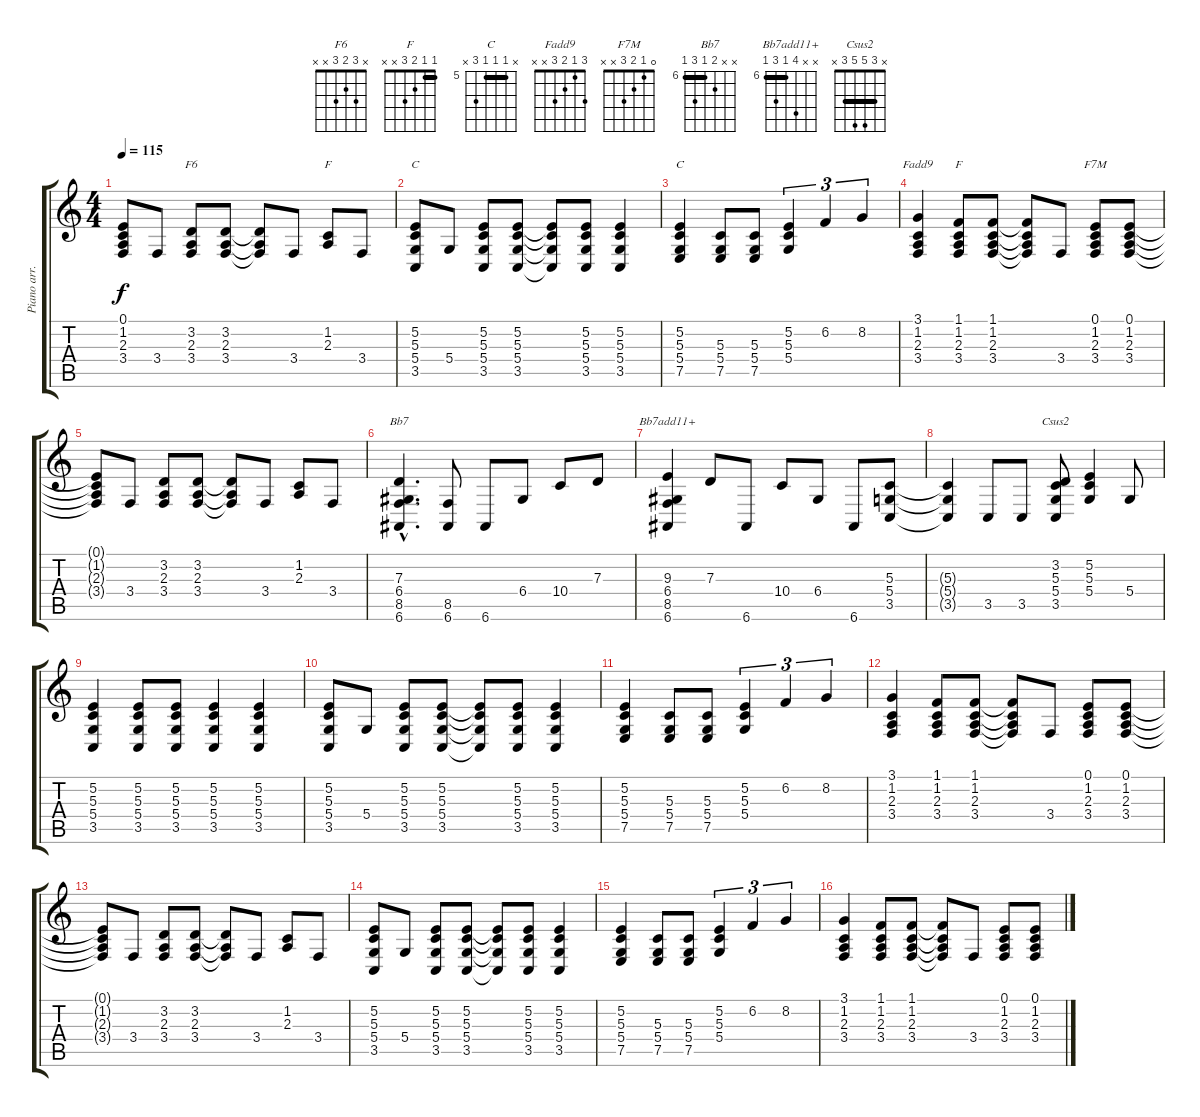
\track ("Piano arr. pour guitare" "Piano arr.") {instrument acousticgrandpiano}
\staff {score tabs}
\tuning (E4 B3 G3 D3 A2 E2) {hide}
\chord ("F6" x 3 2 3 x x)
\chord ("F" x 1 2 3 x x)
\chord ("C" x 5 5 5 3 x) {barre 5}
\chord ("C" x 5 5 5 7 x) {firstfret 5 barre 5}
\chord ("Fadd9" 3 1 2 3 x x)
\chord ("F" 1 1 2 3 x x) {barre 1}
\chord ("F7M" 0 1 2 3 x x)
\chord ("Bb7" x x 7 6 8 6) {firstfret 6 barre 6}
\chord ("Bb7add11+" x x 9 6 8 6) {firstfret 6 barre 6}
\chord ("Csus2" x 3 5 5 3 x) {barre 3}
\ts (4 4)
\tempo 115
\clef g2
\ks c
(0.1{t} 1.2{t} 2.3{t} 3.4{t}).8{dy f} 3.4.8 (3.2 2.3 3.4).8{ch "F6"} (3.2 2.3 3.4).8 (3.2{t} 2.3{t} 3.4{t}).8 3.4.8 (1.2 2.3).8{ch "F"} 3.4.8 |
(5.2 5.3 5.4 3.5).8{ch "C"} 5.4.8 (5.2 5.3 5.4 3.5).8 (5.2 5.3 5.4 3.5).8 (5.2{t} 5.3{t} 5.4{t} 3.5{t}).8 (5.2 5.3 5.4 3.5).8 (5.2 5.3 5.4 3.5).4 |
(5.2 5.3 5.4 7.5).4{ch "C"} (5.3 5.4 7.5).8 (5.3 5.4 7.5).8 (5.2 5.3 5.4).4{tu (3 2)} 6.2.4{tu (3 2)} 8.2.4{tu (3 2)} |
(3.1 1.2 2.3 3.4).4{ch "Fadd9"} (1.1 1.2 2.3 3.4).8{ch "F"} (1.1 1.2 2.3 3.4).8 (1.1{t} 1.2{t} 2.3{t} 3.4{t}).8 3.4.8 (0.1 1.2 2.3 3.4).8{ch "F7M"} (0.1 1.2 2.3 3.4).8 |
(0.1{t} 1.2{t} 2.3{t} 3.4{t}).8 3.4.8 (3.2 2.3 3.4).8 (3.2 2.3 3.4).8 (3.2{t} 2.3{t} 3.4{t}).8 3.4.8 (1.2 2.3).8 3.4.8 |
(7.3{hac} 6.4{hac} 8.5{hac} 6.6{hac}).4{d ch "Bb7"} (8.5 6.6).8 6.6.8 6.4.8 10.4.8 7.3.8 |
(9.3 6.4 8.5 6.6).4{ch "Bb7add11+"} 7.3.8 6.6.8 10.4.8 6.4.8 6.6.8 (5.3 5.4 3.5).8 |
(5.3{t} 5.4{t} 3.5{t}).4 3.5.8 3.5.8 (3.2 5.3 5.4 3.5).8{ch "Csus2"} (5.2 5.3 5.4).4 5.4.8 |
(5.2 5.3 5.4 3.5).4 (5.2 5.3 5.4 3.5).8 (5.2 5.3 5.4 3.5).8 (5.2 5.3 5.4 3.5).4 (5.2 5.3 5.4 3.5).4 |
(5.2 5.3 5.4 3.5).8 5.4.8 (5.2 5.3 5.4 3.5).8 (5.2 5.3 5.4 3.5).8 (5.2{t} 5.3{t} 5.4{t} 3.5{t}).8 (5.2 5.3 5.4 3.5).8 (5.2 5.3 5.4 3.5).4 |
(5.2 5.3 5.4 7.5).4 (5.3 5.4 7.5).8 (5.3 5.4 7.5).8 (5.2 5.3 5.4).4{tu (3 2)} 6.2.4{tu (3 2)} 8.2.4{tu (3 2)} |
(3.1 1.2 2.3 3.4).4 (1.1 1.2 2.3 3.4).8 (1.1 1.2 2.3 3.4).8 (1.1{t} 1.2{t} 2.3{t} 3.4{t}).8 3.4.8 (0.1 1.2 2.3 3.4).8 (0.1 1.2 2.3 3.4).8 |
(0.1{t} 1.2{t} 2.3{t} 3.4{t}).8 3.4.8 (3.2 2.3 3.4).8 (3.2 2.3 3.4).8 (3.2{t} 2.3{t} 3.4{t}).8 3.4.8 (1.2 2.3).8 3.4.8 |
(5.2 5.3 5.4 3.5).8 5.4.8 (5.2 5.3 5.4 3.5).8 (5.2 5.3 5.4 3.5).8 (5.2{t} 5.3{t} 5.4{t} 3.5{t}).8 (5.2 5.3 5.4 3.5).8 (5.2 5.3 5.4 3.5).4 |
(5.2 5.3 5.4 7.5).4 (5.3 5.4 7.5).8 (5.3 5.4 7.5).8 (5.2 5.3 5.4).4{tu (3 2)} 6.2.4{tu (3 2)} 8.2.4{tu (3 2)} |
(3.1 1.2 2.3 3.4).4 (1.1 1.2 2.3 3.4).8 (1.1 1.2 2.3 3.4).8 (1.1{t} 1.2{t} 2.3{t} 3.4{t}).8 3.4.8 (0.1 1.2 2.3 3.4).8 (0.1 1.2 2.3 3.4).8
